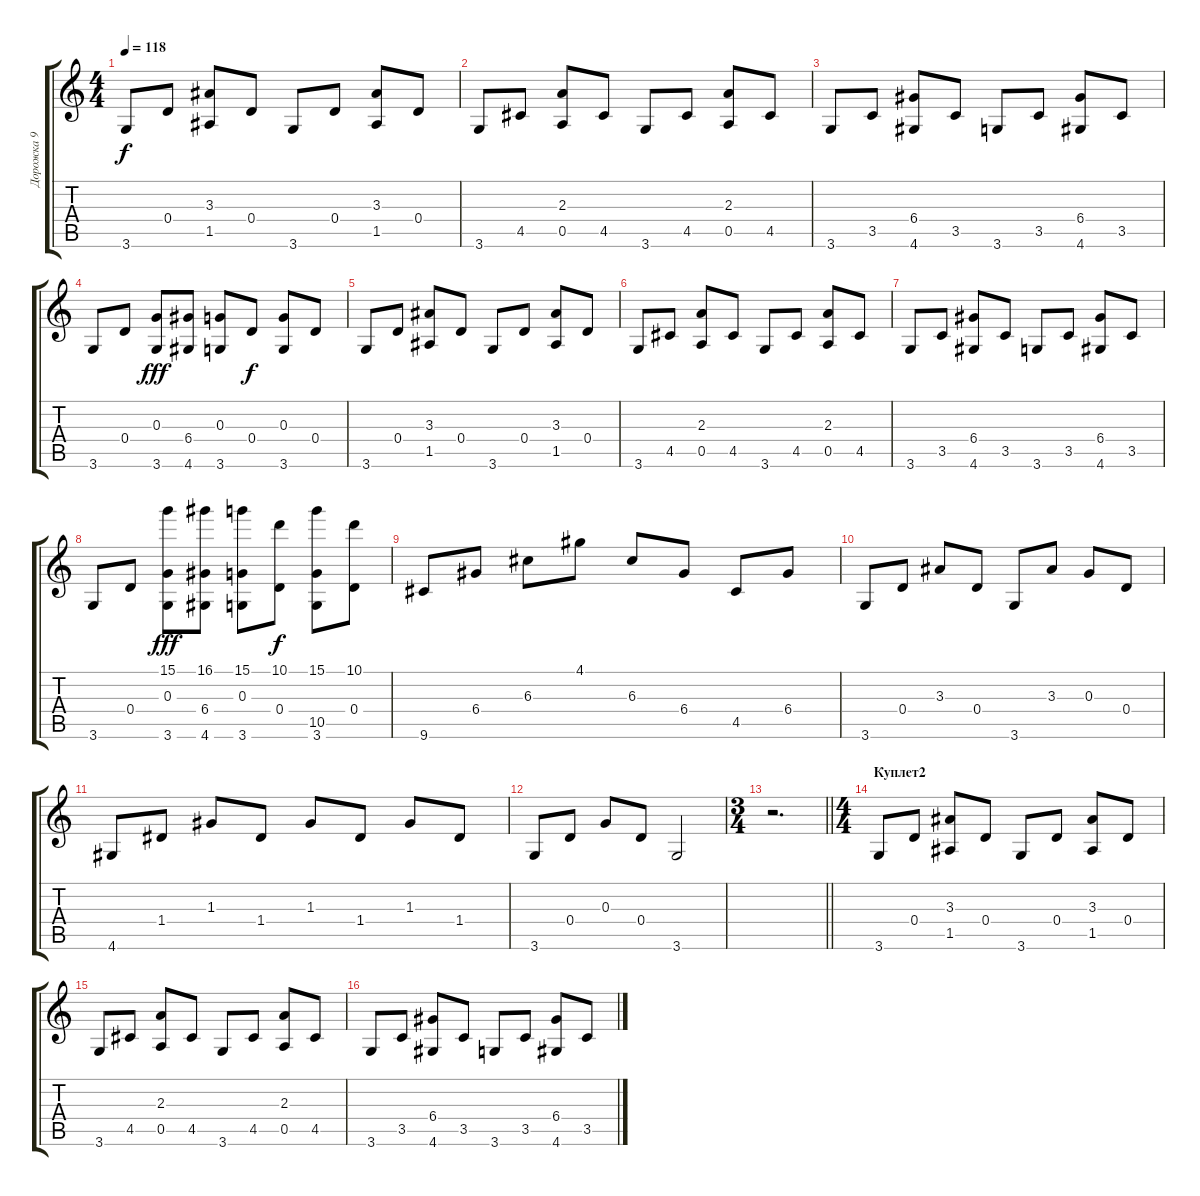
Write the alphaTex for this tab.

\track ("Дорожка 9" "Дорожка 9") {instrument electricguitarclean}
\staff {score tabs}
\tuning (E4 B3 G3 D3 A2 E2) {hide}
\ts (4 4)
\tempo 118
\clef g2
\ks c
3.6.8{dy f} 0.4.8 (3.3 1.5).8 0.4.8 3.6.8 0.4.8 (3.3 1.5).8 0.4.8 |
3.6.8 4.5.8 (2.3 0.5).8 4.5.8 3.6.8 4.5.8 (2.3 0.5).8 4.5.8 |
3.6.8 3.5.8 (6.4 4.6).8 3.5.8 3.6.8 3.5.8 (6.4 4.6).8 3.5.8 |
3.6.8 0.4.8 (0.3 3.6).8{dy fff} (6.4 4.6).8 (0.3 3.6).8 0.4.8{dy f} (0.3 3.6).8 0.4.8 |
3.6.8 0.4.8 (3.3 1.5).8 0.4.8 3.6.8 0.4.8 (3.3 1.5).8 0.4.8 |
3.6.8 4.5.8 (2.3 0.5).8 4.5.8 3.6.8 4.5.8 (2.3 0.5).8 4.5.8 |
3.6.8 3.5.8 (6.4 4.6).8 3.5.8 3.6.8 3.5.8 (6.4 4.6).8 3.5.8 |
3.6.8 0.4.8 (15.1 0.3 3.6).8{dy fff} (16.1 6.4 4.6).8 (15.1 0.3 3.6).8 (10.1 0.4).8{dy f} (15.1 10.5 3.6).8 (10.1 0.4).8 |
9.6.8 6.4.8 6.3.8 4.1.8 6.3.8 6.4.8 4.5.8 6.4.8 |
3.6.8 0.4.8 3.3.8 0.4.8 3.6.8 3.3.8 0.3.8 0.4.8 |
4.6.8 1.4.8 1.3.8 1.4.8 1.3.8 1.4.8 1.3.8 1.4.8 |
3.6.8 0.4.8 0.3.8 0.4.8 3.6.2 |
\ts (3 4)
\barLineRight lightlight
r.2{d} |
\ts (4 4)
\section ("" "Куплет2")
3.6.8 0.4.8 (3.3 1.5).8 0.4.8 3.6.8 0.4.8 (3.3 1.5).8 0.4.8 |
3.6.8 4.5.8 (2.3 0.5).8 4.5.8 3.6.8 4.5.8 (2.3 0.5).8 4.5.8 |
3.6.8 3.5.8 (6.4 4.6).8 3.5.8 3.6.8 3.5.8 (6.4 4.6).8 3.5.8
